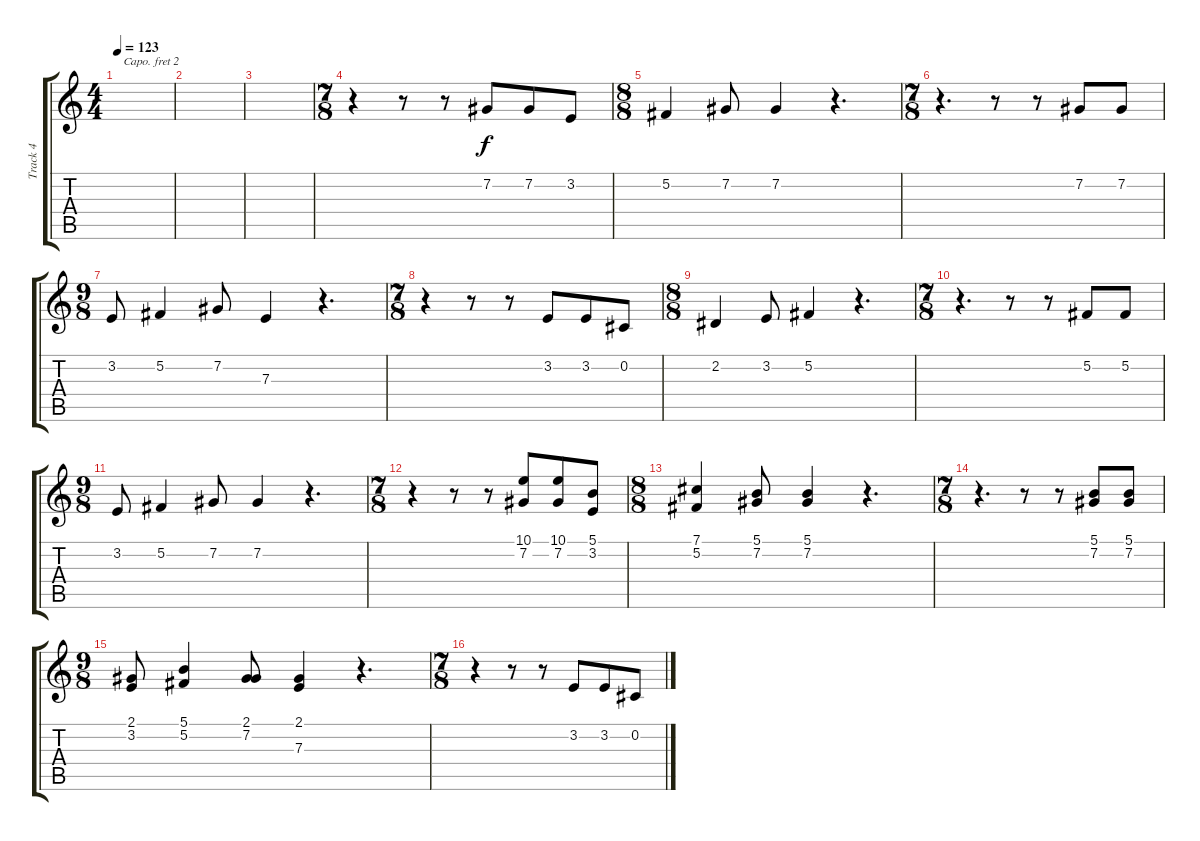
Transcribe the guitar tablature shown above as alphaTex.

\track ("Track 4" "Track 4") {instrument stringensemble1}
\staff {score tabs}
\capo 2
\tuning (E4 B3 G3 D3 A2 E2) {hide}
\ts (4 4)
\tempo 123
\clef g2
\ks c
|
|
|
\ts (7 8)
r.4 r.8 r.8 7.2.8 7.2.8 3.2.8 |
\ts (8 8)
5.2.4 7.2.8 7.2.4 r.4{d} |
\ts (7 8)
r.4{d} r.8 r.8 7.2.8 7.2.8 |
\ts (9 8)
3.2.8 5.2.4 7.2.8 7.3.4 r.4{d} |
\ts (7 8)
r.4 r.8 r.8 3.2.8 3.2.8 0.2.8 |
\ts (8 8)
2.2.4 3.2.8 5.2.4 r.4{d} |
\ts (7 8)
r.4{d} r.8 r.8 5.2.8 5.2.8 |
\ts (9 8)
3.2.8 5.2.4 7.2.8 7.2.4 r.4{d} |
\ts (7 8)
r.4 r.8 r.8 (10.1 7.2).8 (10.1 7.2).8 (5.1 3.2).8 |
\ts (8 8)
(7.1 5.2).4 (5.1 7.2).8 (5.1 7.2).4 r.4{d} |
\ts (7 8)
r.4{d} r.8 r.8 (5.1 7.2).8 (5.1 7.2).8 |
\ts (9 8)
(2.1 3.2).8 (5.1 5.2).4 (2.1 7.2).8 (2.1 7.3).4 r.4{d} |
\ts (7 8)
r.4 r.8 r.8 3.2.8 3.2.8 0.2.8
